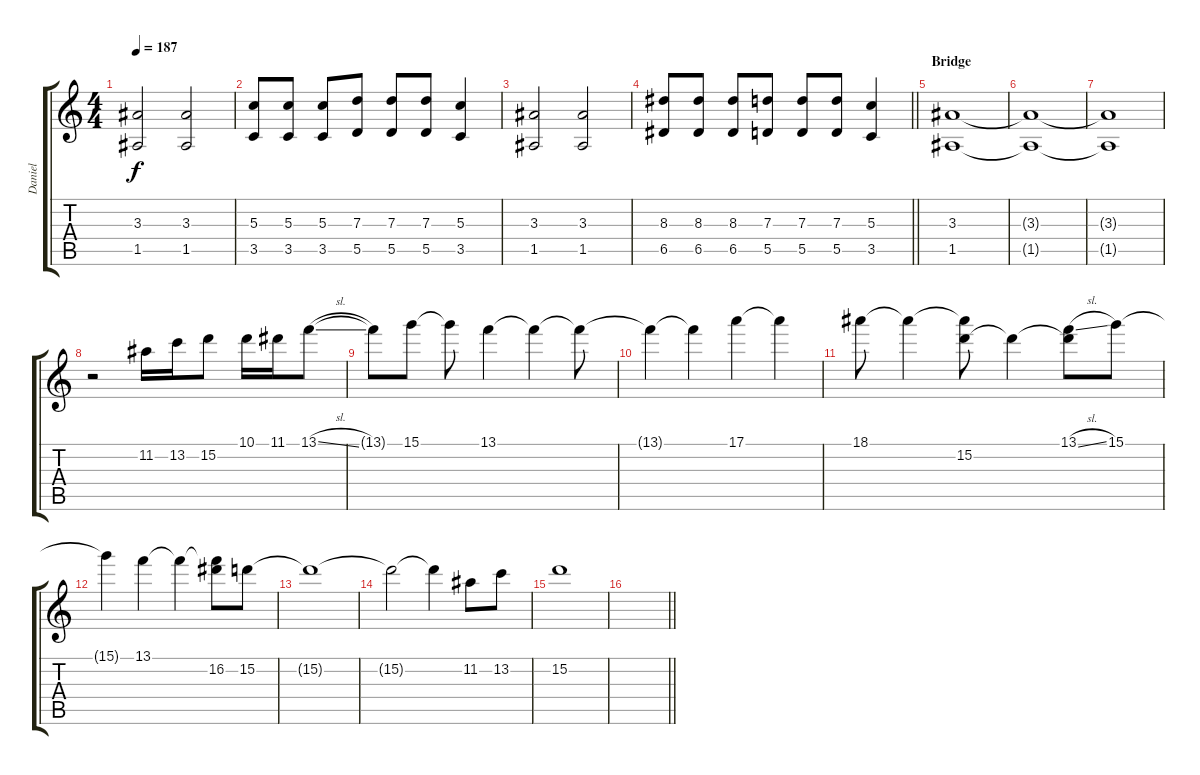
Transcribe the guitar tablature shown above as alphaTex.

\track ("Daniel" "Daniel") {instrument distortionguitar}
\staff {score tabs}
\tuning (E4 B3 G3 D3 A2 E2) {hide}
\ts (4 4)
\tempo 187
\clef g2
\ks c
(3.3 1.5).2{dy f} (3.3 1.5).2 |
(5.3 3.5).8 (5.3 3.5).8 (5.3 3.5).8 (7.3 5.5).8 (7.3 5.5).8 (7.3 5.5).8 (5.3 3.5).4 |
(3.3 1.5).2 (3.3 1.5).2 |
\barLineRight lightlight
(8.3 6.5).8 (8.3 6.5).8 (8.3 6.5).8 (7.3 5.5).8 (7.3 5.5).8 (7.3 5.5).8 (5.3 3.5).4 |
\section ("" "Bridge")
(3.3 1.5).1 |
(3.3{t} 1.5{t}).1 |
(3.3{t} 1.5{t}).1 |
r.2 11.2.16 13.2.16 15.2.8 10.1.16 11.1.16 13.1{sl}.8 |
13.1{t}.8 15.1.8 15.1{t}.8 13.1.4 13.1{t}.4 13.1{t}.8 |
13.1{t}.4 13.1{t}.4 17.1.4 17.1{t}.4 |
18.1.8 18.1{t}.4 (18.1{t} 15.2).8 15.2{t}.4 (13.1{sl} 15.2{t}).8 15.1.8 |
15.1{t}.4 13.1.4 13.1{t}.4 (13.1{t} 16.2).8 15.2.8 |
15.2{t}.1 |
15.2{t}.2 15.2{t}.4 11.2.8 13.2.8 |
15.2.1 |
\barLineRight lightlight
